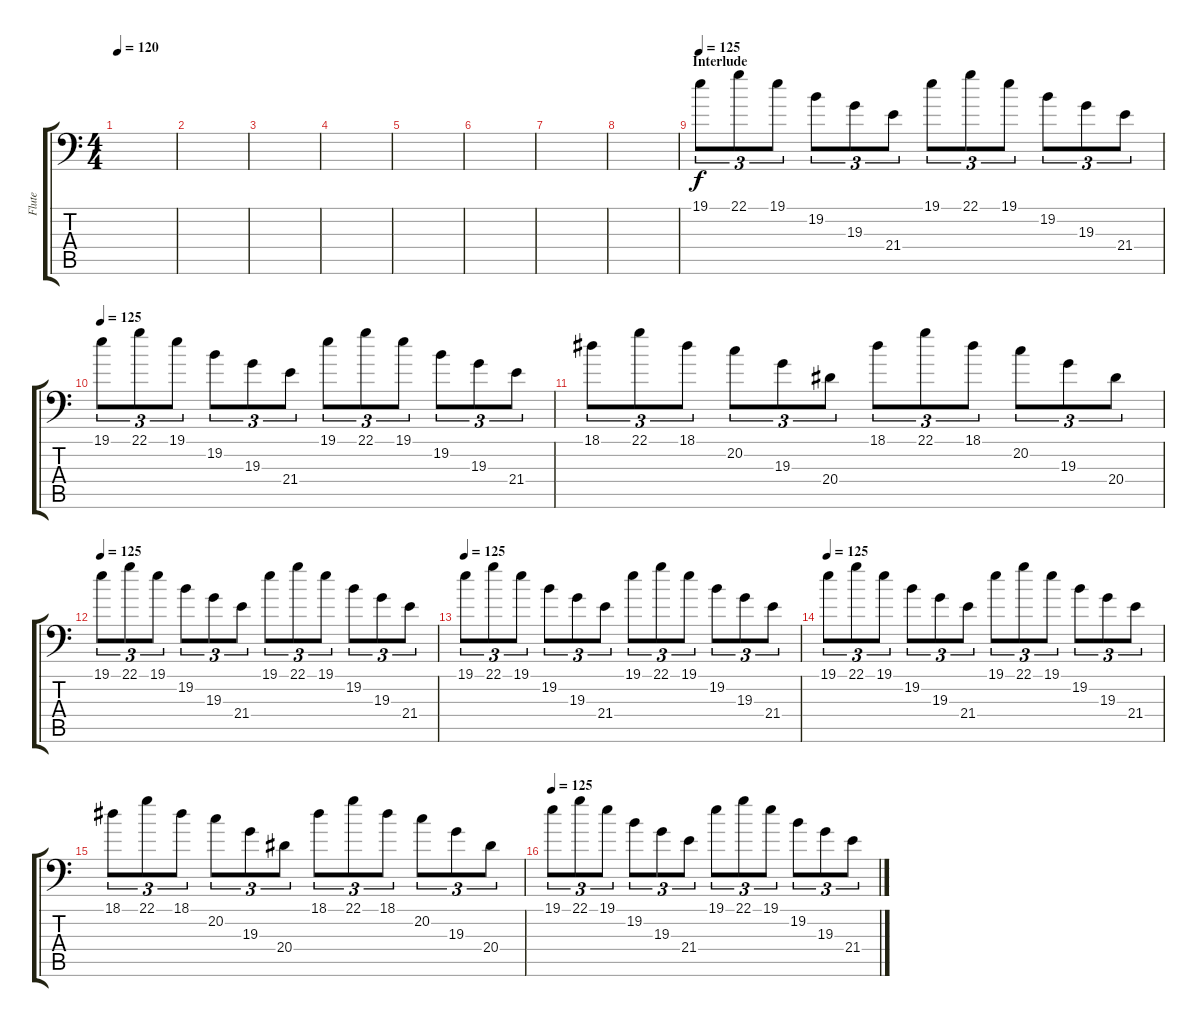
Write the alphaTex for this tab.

\track ("Flute" "Flute") {instrument flute}
\staff {score tabs}
\tuning (A3 E3 C3 G2 D2 A1) {hide}
\ts (4 4)
\tempo 120
\clef f4
\ks c
|
|
|
|
|
|
|
|
\section ("" "Interlude")
\tempo 125
19.1.8{tu (3 2)} 22.1.8{tu (3 2)} 19.1.8{tu (3 2)} 19.2.8{tu (3 2)} 19.3.8{tu (3 2)} 21.4.8{tu (3 2)} 19.1.8{tu (3 2)} 22.1.8{tu (3 2)} 19.1.8{tu (3 2)} 19.2.8{tu (3 2)} 19.3.8{tu (3 2)} 21.4.8{tu (3 2)} |
\tempo 125
19.1.8{tu (3 2)} 22.1.8{tu (3 2)} 19.1.8{tu (3 2)} 19.2.8{tu (3 2)} 19.3.8{tu (3 2)} 21.4.8{tu (3 2)} 19.1.8{tu (3 2)} 22.1.8{tu (3 2)} 19.1.8{tu (3 2)} 19.2.8{tu (3 2)} 19.3.8{tu (3 2)} 21.4.8{tu (3 2)} |
18.1.8{tu (3 2)} 22.1.8{tu (3 2)} 18.1.8{tu (3 2)} 20.2.8{tu (3 2)} 19.3.8{tu (3 2)} 20.4.8{tu (3 2)} 18.1.8{tu (3 2)} 22.1.8{tu (3 2)} 18.1.8{tu (3 2)} 20.2.8{tu (3 2)} 19.3.8{tu (3 2)} 20.4.8{tu (3 2)} |
\tempo 125
19.1.8{tu (3 2)} 22.1.8{tu (3 2)} 19.1.8{tu (3 2)} 19.2.8{tu (3 2)} 19.3.8{tu (3 2)} 21.4.8{tu (3 2)} 19.1.8{tu (3 2)} 22.1.8{tu (3 2)} 19.1.8{tu (3 2)} 19.2.8{tu (3 2)} 19.3.8{tu (3 2)} 21.4.8{tu (3 2)} |
\tempo 125
19.1.8{tu (3 2)} 22.1.8{tu (3 2)} 19.1.8{tu (3 2)} 19.2.8{tu (3 2)} 19.3.8{tu (3 2)} 21.4.8{tu (3 2)} 19.1.8{tu (3 2)} 22.1.8{tu (3 2)} 19.1.8{tu (3 2)} 19.2.8{tu (3 2)} 19.3.8{tu (3 2)} 21.4.8{tu (3 2)} |
\tempo 125
19.1.8{tu (3 2)} 22.1.8{tu (3 2)} 19.1.8{tu (3 2)} 19.2.8{tu (3 2)} 19.3.8{tu (3 2)} 21.4.8{tu (3 2)} 19.1.8{tu (3 2)} 22.1.8{tu (3 2)} 19.1.8{tu (3 2)} 19.2.8{tu (3 2)} 19.3.8{tu (3 2)} 21.4.8{tu (3 2)} |
18.1.8{tu (3 2)} 22.1.8{tu (3 2)} 18.1.8{tu (3 2)} 20.2.8{tu (3 2)} 19.3.8{tu (3 2)} 20.4.8{tu (3 2)} 18.1.8{tu (3 2)} 22.1.8{tu (3 2)} 18.1.8{tu (3 2)} 20.2.8{tu (3 2)} 19.3.8{tu (3 2)} 20.4.8{tu (3 2)} |
\tempo 125
19.1.8{tu (3 2)} 22.1.8{tu (3 2)} 19.1.8{tu (3 2)} 19.2.8{tu (3 2)} 19.3.8{tu (3 2)} 21.4.8{tu (3 2)} 19.1.8{tu (3 2)} 22.1.8{tu (3 2)} 19.1.8{tu (3 2)} 19.2.8{tu (3 2)} 19.3.8{tu (3 2)} 21.4.8{tu (3 2)}
